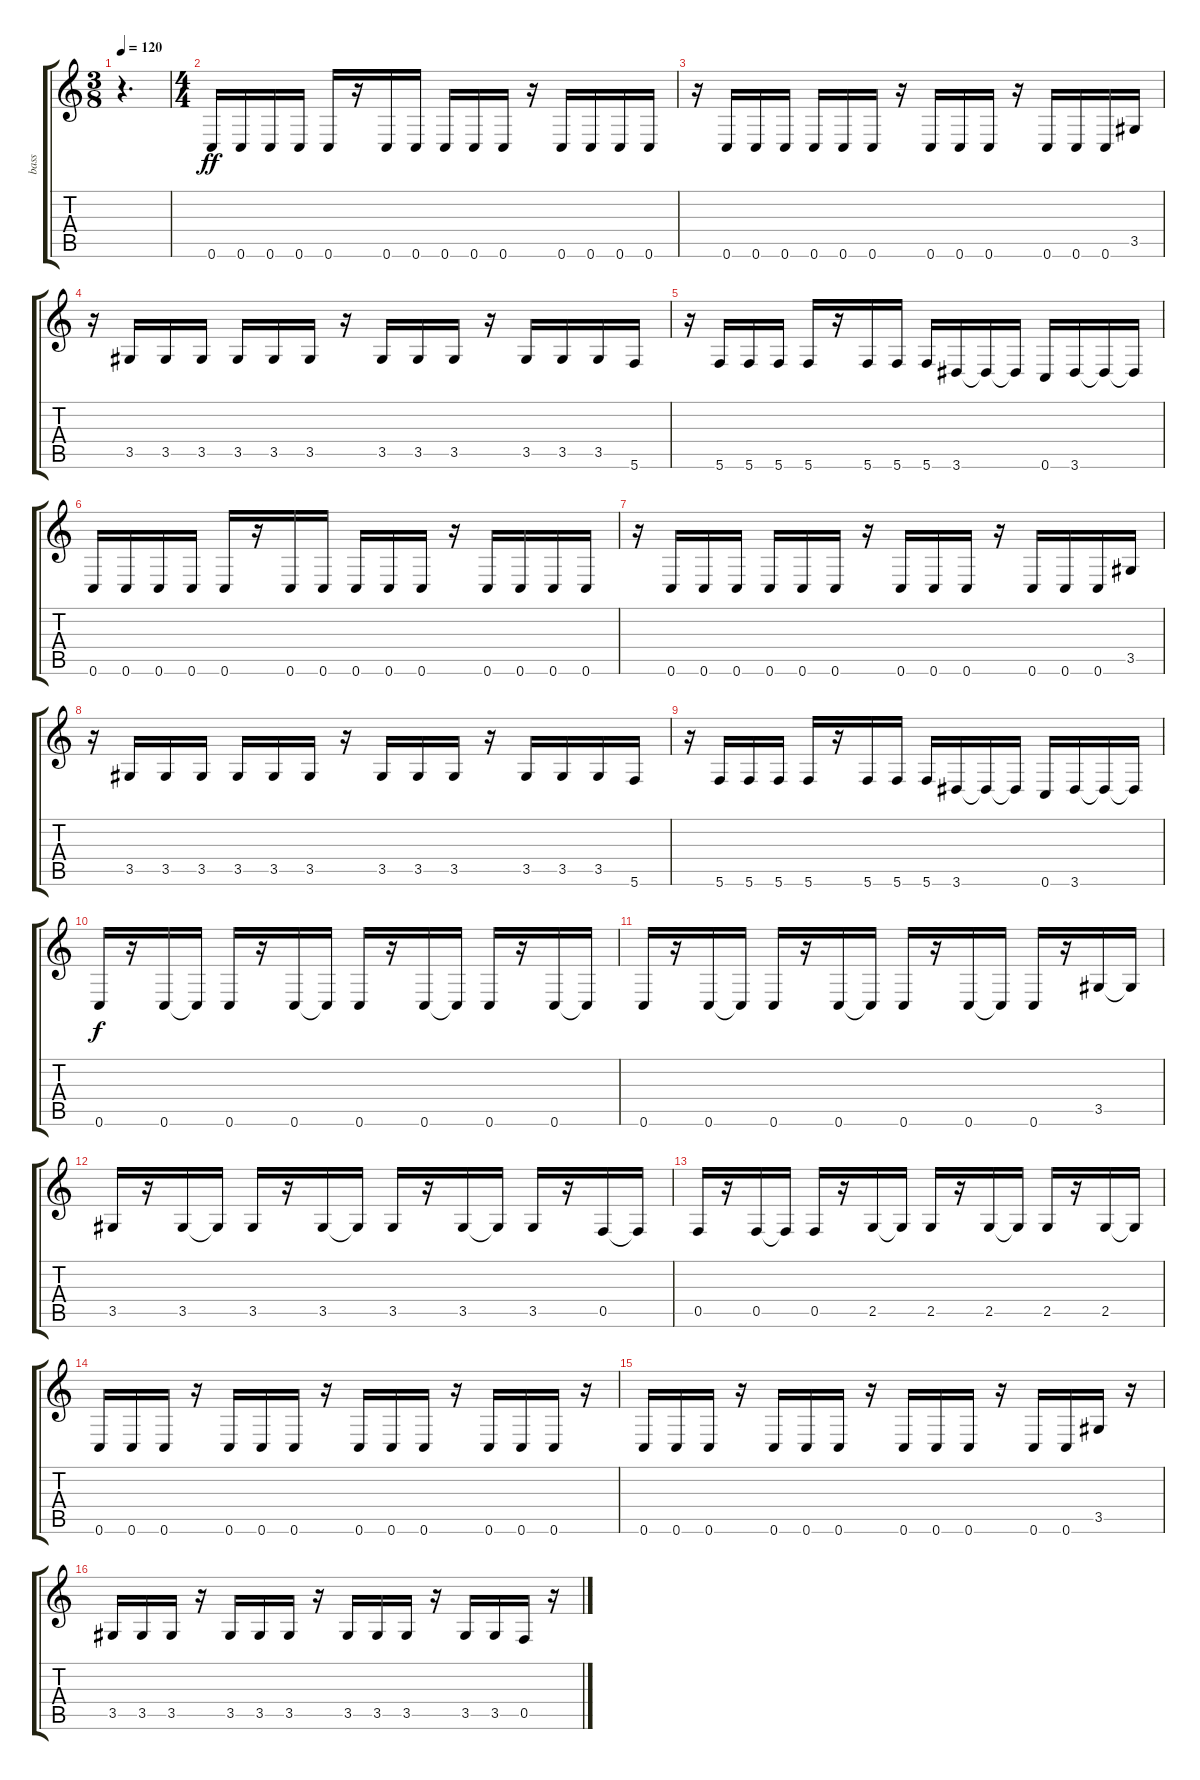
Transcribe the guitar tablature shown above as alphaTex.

\track ("bass" "bass") {instrument electricbasspick}
\staff {score tabs}
\tuning (C4 G3 Eb3 Bb2 F2 C2) {hide}
\ts (3 8)
\tempo 120
\clef g2
\ks c
r.4{d dy ff} |
\ts (4 4)
0.6.16 0.6.16 0.6.16 0.6.16 0.6.16 r.16 0.6.16 0.6.16 0.6.16 0.6.16 0.6.16 r.16 0.6.16 0.6.16 0.6.16 0.6.16 |
r.16 0.6.16 0.6.16 0.6.16 0.6.16 0.6.16 0.6.16 r.16 0.6.16 0.6.16 0.6.16 r.16 0.6.16 0.6.16 0.6.16 3.5.16 |
r.16 3.5.16 3.5.16 3.5.16 3.5.16 3.5.16 3.5.16 r.16 3.5.16 3.5.16 3.5.16 r.16 3.5.16 3.5.16 3.5.16 5.6.16 |
r.16 5.6.16 5.6.16 5.6.16 5.6.16 r.16 5.6.16 5.6.16 5.6.16 3.6.16 3.6{t}.16 3.6{t}.16 0.6.16 3.6.16 3.6{t}.16 3.6{t}.16 |
0.6.16 0.6.16 0.6.16 0.6.16 0.6.16 r.16 0.6.16 0.6.16 0.6.16 0.6.16 0.6.16 r.16 0.6.16 0.6.16 0.6.16 0.6.16 |
r.16 0.6.16 0.6.16 0.6.16 0.6.16 0.6.16 0.6.16 r.16 0.6.16 0.6.16 0.6.16 r.16 0.6.16 0.6.16 0.6.16 3.5.16 |
r.16 3.5.16 3.5.16 3.5.16 3.5.16 3.5.16 3.5.16 r.16 3.5.16 3.5.16 3.5.16 r.16 3.5.16 3.5.16 3.5.16 5.6.16 |
r.16 5.6.16 5.6.16 5.6.16 5.6.16 r.16 5.6.16 5.6.16 5.6.16 3.6.16 3.6{t}.16 3.6{t}.16 0.6.16 3.6.16 3.6{t}.16 3.6{t}.16 |
0.6.16{dy f} r.16 0.6.16 0.6{t}.16 0.6.16 r.16 0.6.16 0.6{t}.16 0.6.16 r.16 0.6.16 0.6{t}.16 0.6.16 r.16 0.6.16 0.6{t}.16 |
0.6.16 r.16 0.6.16 0.6{t}.16 0.6.16 r.16 0.6.16 0.6{t}.16 0.6.16 r.16 0.6.16 0.6{t}.16 0.6.16 r.16 3.5.16 3.5{t}.16 |
3.5.16 r.16 3.5.16 3.5{t}.16 3.5.16 r.16 3.5.16 3.5{t}.16 3.5.16 r.16 3.5.16 3.5{t}.16 3.5.16 r.16 0.5.16 0.5{t}.16 |
0.5.16 r.16 0.5.16 0.5{t}.16 0.5.16 r.16 2.5.16 2.5{t}.16 2.5.16 r.16 2.5.16 2.5{t}.16 2.5.16 r.16 2.5.16 2.5{t}.16 |
0.6.16 0.6.16 0.6.16 r.16 0.6.16 0.6.16 0.6.16 r.16 0.6.16 0.6.16 0.6.16 r.16 0.6.16 0.6.16 0.6.16 r.16 |
0.6.16 0.6.16 0.6.16 r.16 0.6.16 0.6.16 0.6.16 r.16 0.6.16 0.6.16 0.6.16 r.16 0.6.16 0.6.16 3.5.16 r.16 |
3.5.16 3.5.16 3.5.16 r.16 3.5.16 3.5.16 3.5.16 r.16 3.5.16 3.5.16 3.5.16 r.16 3.5.16 3.5.16 0.5.16 r.16
